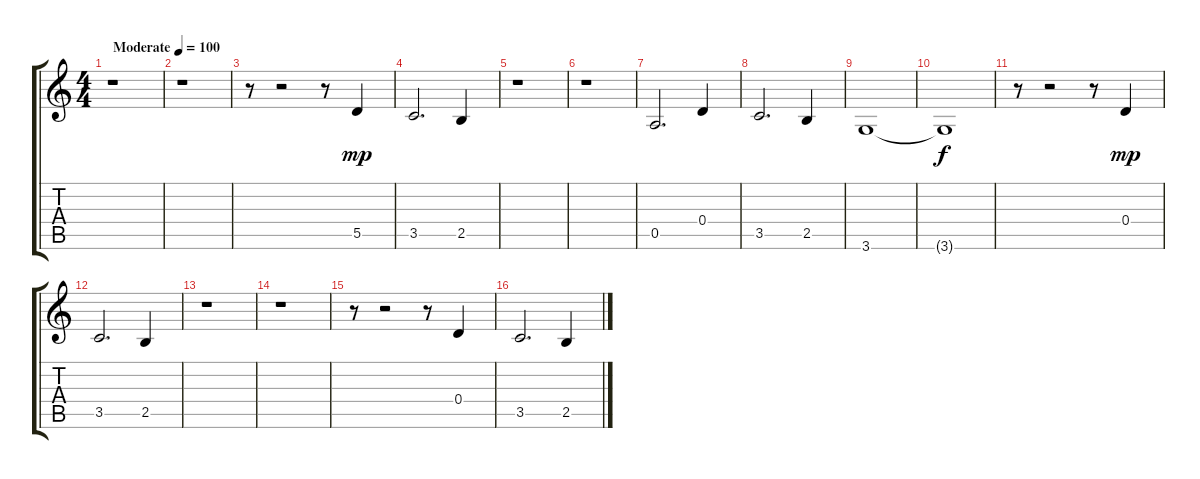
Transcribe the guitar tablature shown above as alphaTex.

\track "" {instrument electricbassfinger}
\staff {score tabs}
\tuning (E4 B3 G3 D3 A2 E2) {hide}
\ts (4 4)
\tempo (100 "Moderate")
\clef g2
\ks c
r.1{dy mp instrument electricbassfinger} |
r.1 |
r.8 r.2 r.8 5.5.4 |
3.5.2{d} 2.5.4 |
r.1 |
r.1 |
0.5.2{d} 0.4.4 |
3.5.2{d} 2.5.4 |
3.6.1 |
3.6{t}.1{dy f} |
r.8 r.2 r.8 0.4.4{dy mp} |
3.5.2{d} 2.5.4 |
r.1 |
r.1 |
r.8 r.2 r.8 0.4.4 |
3.5.2{d} 2.5.4
